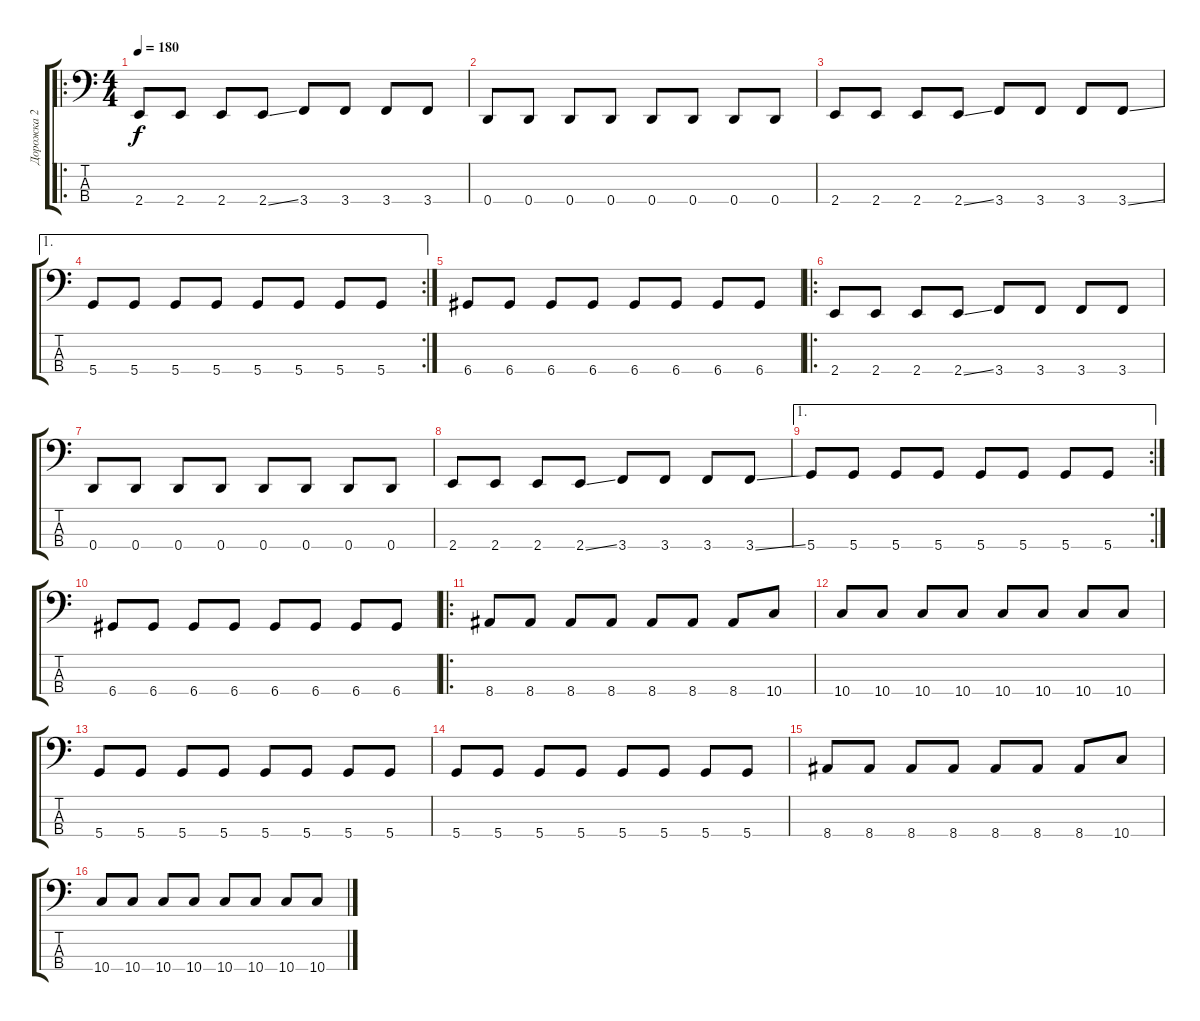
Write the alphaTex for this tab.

\track ("Дорожка 2" "Дорожка 2") {instrument electricbassfinger}
\staff {score tabs}
\tuning (G2 D2 A1 D1) {hide}
\ro
\ts (4 4)
\tempo 180
\clef f4
\ks c
2.4.8{dy f} 2.4.8 2.4.8 2.4{ss}.8 3.4.8 3.4.8 3.4.8 3.4.8 |
0.4.8 0.4.8 0.4.8 0.4.8 0.4.8 0.4.8 0.4.8 0.4.8 |
2.4.8 2.4.8 2.4.8 2.4{ss}.8 3.4.8 3.4.8 3.4.8 3.4{ss}.8 |
\ae 1
\rc 2
5.4.8 5.4.8 5.4.8 5.4.8 5.4.8 5.4.8 5.4.8 5.4.8 |
6.4.8 6.4.8 6.4.8 6.4.8 6.4.8 6.4.8 6.4.8 6.4.8 |
\ro
2.4.8 2.4.8 2.4.8 2.4{ss}.8 3.4.8 3.4.8 3.4.8 3.4.8 |
0.4.8 0.4.8 0.4.8 0.4.8 0.4.8 0.4.8 0.4.8 0.4.8 |
2.4.8 2.4.8 2.4.8 2.4{ss}.8 3.4.8 3.4.8 3.4.8 3.4{ss}.8 |
\ae 1
\rc 2
5.4.8 5.4.8 5.4.8 5.4.8 5.4.8 5.4.8 5.4.8 5.4.8 |
6.4.8 6.4.8 6.4.8 6.4.8 6.4.8 6.4.8 6.4.8 6.4.8 |
\ro
8.4.8 8.4.8 8.4.8 8.4.8 8.4.8 8.4.8 8.4.8 10.4.8 |
10.4.8 10.4.8 10.4.8 10.4.8 10.4.8 10.4.8 10.4.8 10.4.8 |
5.4.8 5.4.8 5.4.8 5.4.8 5.4.8 5.4.8 5.4.8 5.4.8 |
5.4.8 5.4.8 5.4.8 5.4.8 5.4.8 5.4.8 5.4.8 5.4.8 |
8.4.8 8.4.8 8.4.8 8.4.8 8.4.8 8.4.8 8.4.8 10.4.8 |
10.4.8 10.4.8 10.4.8 10.4.8 10.4.8 10.4.8 10.4.8 10.4.8
